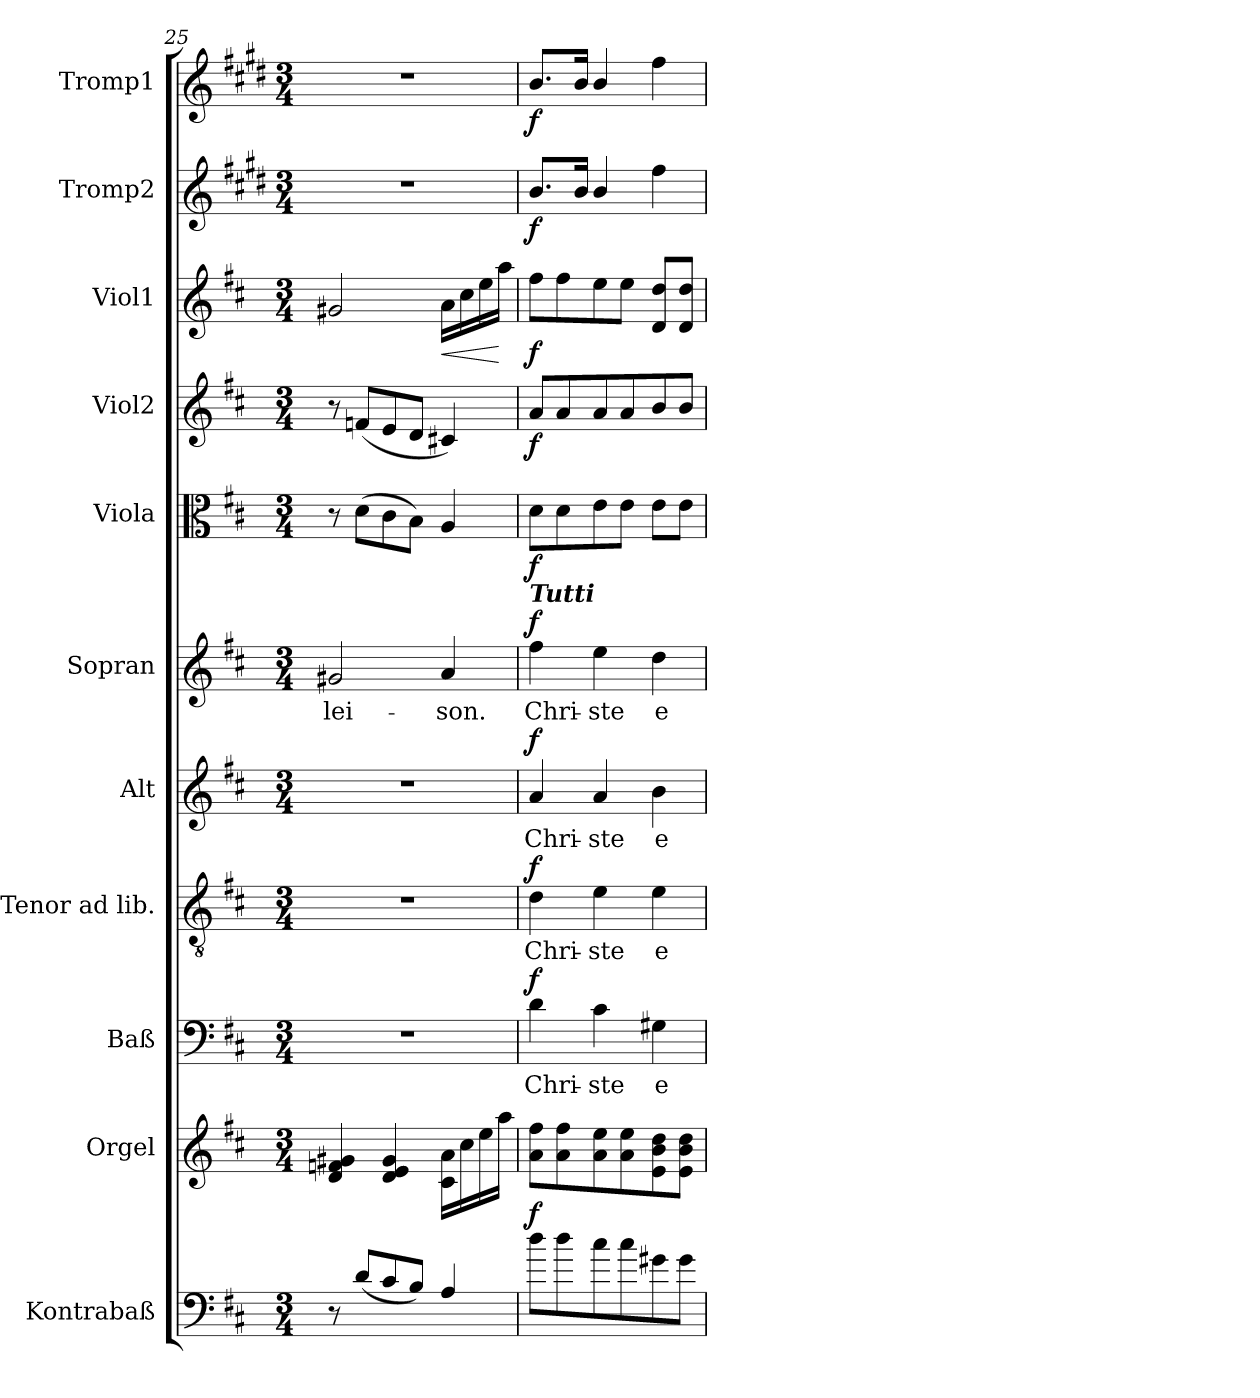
**kern	**dynam	**kern	**kern	**text	**dynam	**kern	**text	**dynam	**kern	**text	**dynam	**kern	**text	**dynam	**kern	**dynam	**kern	**dynam	**kern	**dynam	**kern	**dynam	**kern	**dynam
*part11	*part11	*part10	*part9	*part9	*part9	*part8	*part8	*part8	*part7	*part7	*part7	*part6	*part6	*part6	*part5	*part5	*part4	*part4	*part3	*part3	*part2	*part2	*part1	*part1
*staff11	*staff11	*staff10	*staff9	*staff9	*staff9	*staff8	*staff8	*staff8	*staff7	*staff7	*staff7	*staff6	*staff6	*staff6	*staff5	*staff5	*staff4	*staff4	*staff3	*staff3	*staff2	*staff2	*staff1	*staff1
*I"Kontrabaß	*	*I"Orgel	*I"Baß	*	*	*I"Tenor ad lib.	*	*	*I"Alt	*	*	*I"Sopran	*	*	*I"Viola	*	*I"Viol2	*	*I"Viol1	*	*I"Tromp2	*	*I"Tromp1	*
*	*	*	*	*	*	*	*	*	*	*	*	*	*	*	*I'Vla	*	*	*	*	*	*	*	*	*
*clefF4	*	*clefG2	*clefF4	*	*	*clefGv2	*	*	*clefG2	*	*	*clefG2	*	*	*clefC3	*	*clefG2	*	*clefG2	*	*clefG2	*	*clefG2	*
*ITrd7c12	*	*	*	*	*	*	*	*	*	*	*	*	*	*	*	*	*	*	*	*	*ITrd1c2	*	*ITrd1c2	*
*k[f#c#]	*	*k[f#c#]	*k[f#c#]	*	*	*k[f#c#]	*	*	*k[f#c#]	*	*	*k[f#c#]	*	*	*k[f#c#]	*	*k[f#c#]	*	*k[f#c#]	*	*k[f#c#]	*	*k[f#c#]	*
*D:	*	*D:	*D:	*	*	*D:	*	*	*D:	*	*	*D:	*	*	*D:	*	*D:	*	*D:	*	*D:	*	*D:	*
*M3/4	*	*M3/4	*M3/4	*	*	*M3/4	*	*	*M3/4	*	*	*M3/4	*	*	*M3/4	*	*M3/4	*	*M3/4	*	*M3/4	*	*M3/4	*
=25	=25	=25	=25	=25	=25	=25	=25	=25	=25	=25	=25	=25	=25	=25	=25	=25	=25	=25	=25	=25	=25	=25	=25	=25
!	!	!	!	!	!	!	!	!	!	!	!	!	!LO:LY:b	!	!	!	!	!	!	!	!	!	!	!
8r	.	4d/ 4fn/ 4g#X/	2.r	.	.	2.r	.	.	2.r	.	.	2g#X/	-lei-	.	8r	.	8r	.	2g#X/	.	2.r	.	2.r	.
(<8D/L	.	.	.	.	.	.	.	.	.	.	.	.	.	.	(>8d\L	.	(<8fn/L	.	.	.	.	.	.	.
8C#/	.	4d/ 4e/ 4g#/	.	.	.	.	.	.	.	.	.	.	.	.	8c#\	.	8e/	.	.	.	.	.	.	.
8BB/J)	.	.	.	.	.	.	.	.	.	.	.	.	.	.	8B\J)	.	8d/J	.	.	.	.	.	.	.
!	!	!	!	!	!	!	!	!	!	!	!	!	!LO:LY:b	!	!	!	!	!	!	!LO:HP:b	!	!	!	!
4AA/	.	16c#\ 16a\LL	.	.	.	.	.	.	.	.	.	4a/	-son.	.	4A/	.	4c#X/)	.	16a\LL	<	.	.	.	.
.	.	16cc#\	.	.	.	.	.	.	.	.	.	.	.	.	.	.	.	.	16cc#\	.	.	.	.	.
.	.	16ee\	.	.	.	.	.	.	.	.	.	.	.	.	.	.	.	.	16ee\	.	.	.	.	.
.	.	16aa\JJ	.	.	.	.	.	.	.	.	.	.	.	.	.	.	.	.	16aa\JJ	[	.	.	.	.
=26	=26	=26	=26	=26	=26	=26	=26	=26	=26	=26	=26	=26	=26	=26	=26	=26	=26	=26	=26	=26	=26	=26	=26	=26
!	!	!	!	!	!	!	!	!	!	!	!	!LO:TX:a:Bi:t=Tutti	!	!	!	!	!	!	!	!	!	!	!	!
!	!LO:DY:a	!	!	!LO:LY:b	!LO:DY:a	!	!LO:LY:b	!LO:DY:a	!	!LO:LY:b	!LO:DY:a	!	!LO:LY:b	!LO:DY:a	!	!LO:DY:b	!	!LO:DY:b	!	!LO:DY:b	!	!LO:DY:b	!	!LO:DY:b
8d\L	f	8a\ 8ff#\L	4d\	Chri-	f	4d\	Chri-	f	4a/	Chri-	f	4ff#\	Chri-	f	8d\L	f	8a/L	f	8ff#\L	f	8.a/L	f	8.a/L	f
8d\	.	8a\ 8ff#\	.	.	.	.	.	.	.	.	.	.	.	.	8d\	.	8a/	.	8ff#\	.	.	.	.	.
.	.	.	.	.	.	.	.	.	.	.	.	.	.	.	.	.	.	.	.	.	16a/Jk	.	16a/Jk	.
!	!	!	!	!LO:LY:b	!	!	!LO:LY:b	!	!	!LO:LY:b	!	!	!LO:LY:b	!	!	!	!	!	!	!	!	!	!	!
8c#\	.	8a\ 8ee\	4c#\	-ste	.	4e\	-ste	.	4a/	-ste	.	4ee\	-ste	.	8e\	.	8a/	.	8ee\	.	4a/	.	4a/	.
8c#\	.	8a\ 8ee\	.	.	.	.	.	.	.	.	.	.	.	.	8e\J	.	8a/	.	8ee\J	.	.	.	.	.
!	!	!	!	!LO:LY:b	!	!	!LO:LY:b	!	!	!LO:LY:b	!	!	!LO:LY:b	!	!	!	!	!	!	!	!	!	!	!
8G#X\	.	8e\ 8b\ 8dd\	4G#X\	e-	.	4e\	e-	.	4b\	e-	.	4dd\	e-	.	8e\L	.	8b/	.	8d/ 8dd/L	.	4ee\	.	4ee\	.
8G#\J	.	8e\ 8b\ 8dd\J	.	.	.	.	.	.	.	.	.	.	.	.	8e\J	.	8b/J	.	8d/ 8dd/J	.	.	.	.	.
=	=	=	=	=	=	=	=	=	=	=	=	=	=	=	=	=	=	=	=	=	=	=	=	=
*-	*-	*-	*-	*-	*-	*-	*-	*-	*-	*-	*-	*-	*-	*-	*-	*-	*-	*-	*-	*-	*-	*-	*-	*-
